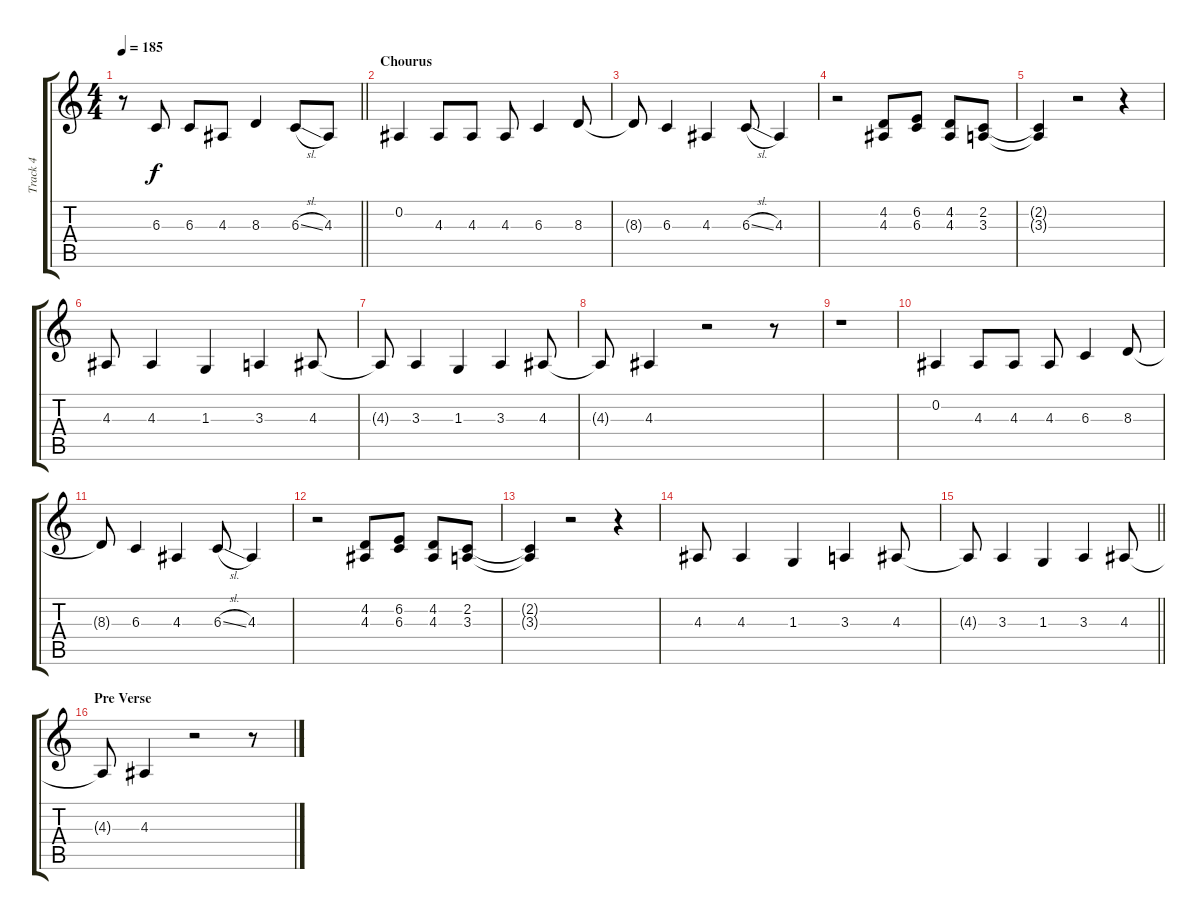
\track ("Track 4" "Track 4") {instrument lead6voice}
\staff {score tabs}
\tuning (Eb4 Bb3 Gb3 Db3 Ab2 Eb2) {hide}
\ts (4 4)
\tempo 185
\clef g2
\barLineRight lightlight
\ks c
r.8{dy f} 6.3.8 6.3.8 4.3.8 8.3.4 6.3{sl}.8 4.3.8 |
\section ("" "Chourus")
0.2.4 4.3.8 4.3.8 4.3.8 6.3.4 8.3.8 |
8.3{t}.8 6.3.4 4.3.4 6.3{sl}.8 4.3.4 |
r.2 (4.2 4.3).8 (6.2 6.3).8 (4.2 4.3).8 (2.2 3.3).8 |
(2.2{t} 3.3{t}).4 r.2 r.4 |
4.3.8 4.3.4 1.3.4 3.3.4 4.3.8 |
4.3{t}.8 3.3.4 1.3.4 3.3.4 4.3.8 |
4.3{t}.8 4.3.4 r.2 r.8 |
r.1 |
0.2.4 4.3.8 4.3.8 4.3.8 6.3.4 8.3.8 |
8.3{t}.8 6.3.4 4.3.4 6.3{sl}.8 4.3.4 |
r.2 (4.2 4.3).8 (6.2 6.3).8 (4.2 4.3).8 (2.2 3.3).8 |
(2.2{t} 3.3{t}).4 r.2 r.4 |
4.3.8 4.3.4 1.3.4 3.3.4 4.3.8 |
\barLineRight lightlight
4.3{t}.8 3.3.4 1.3.4 3.3.4 4.3.8 |
\section ("" "Pre Verse")
4.3{t}.8 4.3.4 r.2 r.8
